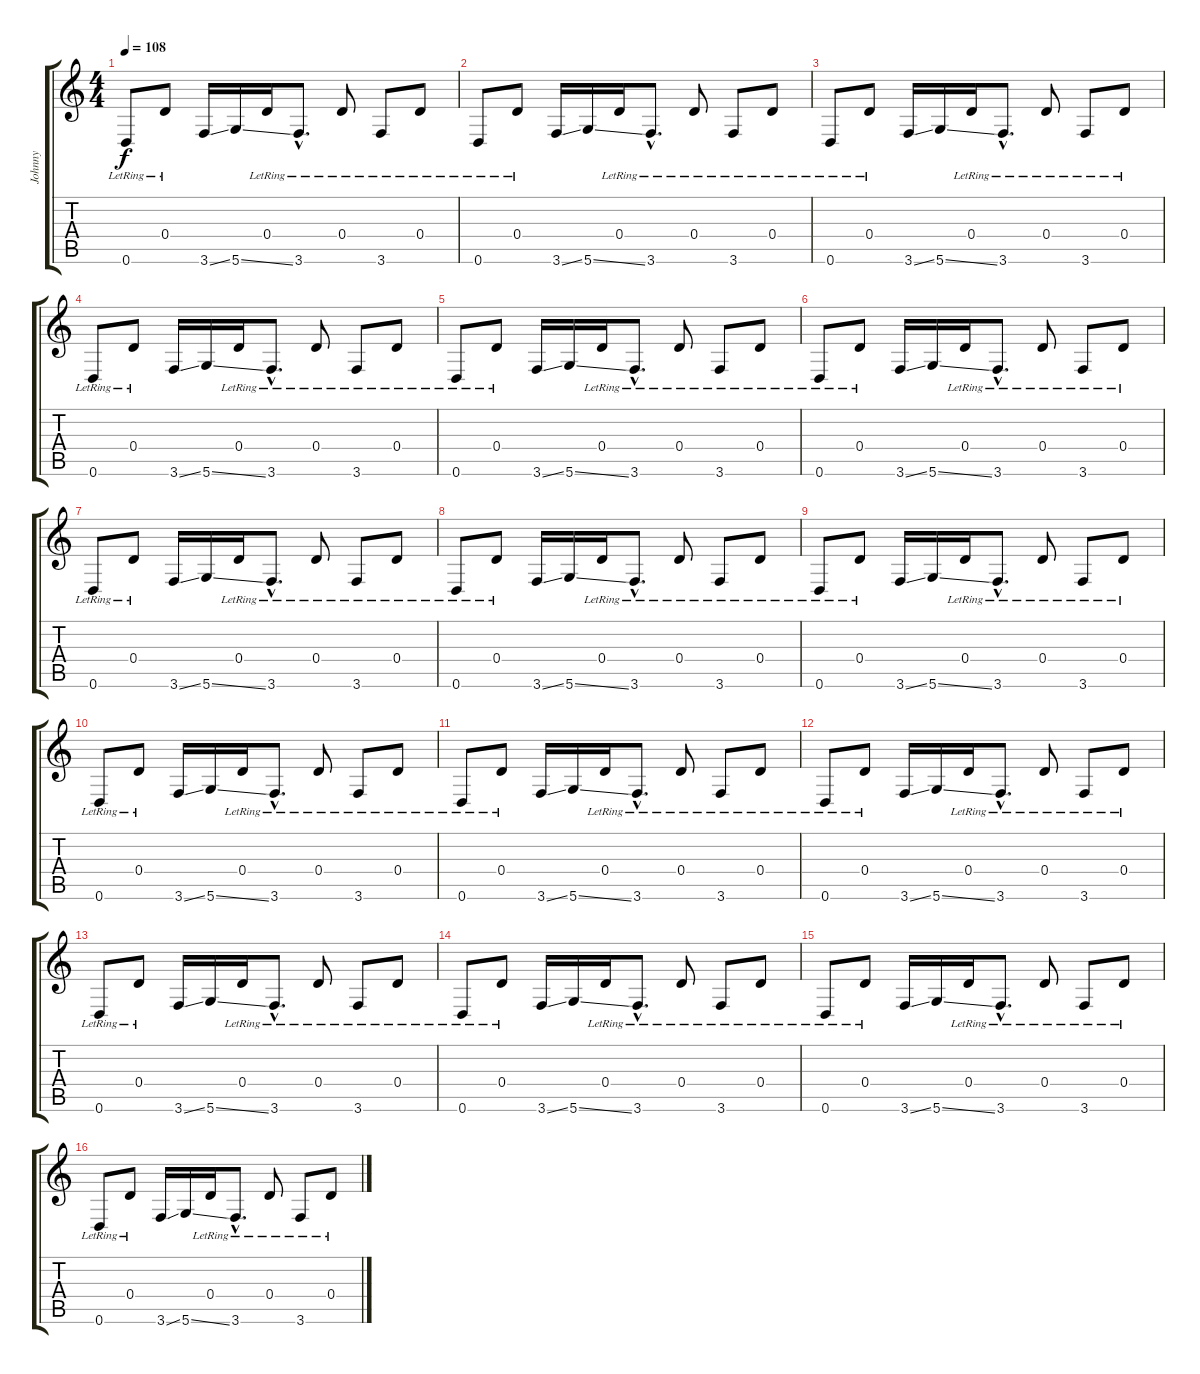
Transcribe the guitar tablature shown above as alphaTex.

\track ("Johnny" "Johnny") {instrument electricguitarclean}
\staff {score tabs}
\tuning (E4 B3 G3 D3 A2 D2) {hide}
\ts (4 4)
\tempo 108
\clef g2
\ks c
0.6{lr}.8{dy f} 0.4{lr}.8 3.6{ss}.16 5.6{ss}.16 0.4{lr}.16 3.6{hac lr}.8{d} 0.4{lr}.8 3.6{lr}.8 0.4{lr}.8 |
0.6{lr}.8 0.4{lr}.8 3.6{ss}.16 5.6{ss}.16 0.4{lr}.16 3.6{hac lr}.8{d} 0.4{lr}.8 3.6{lr}.8 0.4{lr}.8 |
0.6{lr}.8 0.4{lr}.8 3.6{ss}.16 5.6{ss}.16 0.4{lr}.16 3.6{hac lr}.8{d} 0.4{lr}.8 3.6{lr}.8 0.4{lr}.8 |
0.6{lr}.8 0.4{lr}.8 3.6{ss}.16 5.6{ss}.16 0.4{lr}.16 3.6{hac lr}.8{d} 0.4{lr}.8 3.6{lr}.8 0.4{lr}.8 |
0.6{lr}.8 0.4{lr}.8 3.6{ss}.16 5.6{ss}.16 0.4{lr}.16 3.6{hac lr}.8{d} 0.4{lr}.8 3.6{lr}.8 0.4{lr}.8 |
0.6{lr}.8 0.4{lr}.8 3.6{ss}.16 5.6{ss}.16 0.4{lr}.16 3.6{hac lr}.8{d} 0.4{lr}.8 3.6{lr}.8 0.4{lr}.8 |
0.6{lr}.8 0.4{lr}.8 3.6{ss}.16 5.6{ss}.16 0.4{lr}.16 3.6{hac lr}.8{d} 0.4{lr}.8 3.6{lr}.8 0.4{lr}.8 |
0.6{lr}.8 0.4{lr}.8 3.6{ss}.16 5.6{ss}.16 0.4{lr}.16 3.6{hac lr}.8{d} 0.4{lr}.8 3.6{lr}.8 0.4{lr}.8 |
0.6{lr}.8 0.4{lr}.8 3.6{ss}.16 5.6{ss}.16 0.4{lr}.16 3.6{hac lr}.8{d} 0.4{lr}.8 3.6{lr}.8 0.4{lr}.8 |
0.6{lr}.8 0.4{lr}.8 3.6{ss}.16 5.6{ss}.16 0.4{lr}.16 3.6{hac lr}.8{d} 0.4{lr}.8 3.6{lr}.8 0.4{lr}.8 |
0.6{lr}.8 0.4{lr}.8 3.6{ss}.16 5.6{ss}.16 0.4{lr}.16 3.6{hac lr}.8{d} 0.4{lr}.8 3.6{lr}.8 0.4{lr}.8 |
0.6{lr}.8 0.4{lr}.8 3.6{ss}.16 5.6{ss}.16 0.4{lr}.16 3.6{hac lr}.8{d} 0.4{lr}.8 3.6{lr}.8 0.4{lr}.8 |
0.6{lr}.8 0.4{lr}.8 3.6{ss}.16 5.6{ss}.16 0.4{lr}.16 3.6{hac lr}.8{d} 0.4{lr}.8 3.6{lr}.8 0.4{lr}.8 |
0.6{lr}.8 0.4{lr}.8 3.6{ss}.16 5.6{ss}.16 0.4{lr}.16 3.6{hac lr}.8{d} 0.4{lr}.8 3.6{lr}.8 0.4{lr}.8 |
0.6{lr}.8 0.4{lr}.8 3.6{ss}.16 5.6{ss}.16 0.4{lr}.16 3.6{hac lr}.8{d} 0.4{lr}.8 3.6{lr}.8 0.4{lr}.8 |
0.6{lr}.8 0.4{lr}.8 3.6{ss}.16 5.6{ss}.16 0.4{lr}.16 3.6{hac lr}.8{d} 0.4{lr}.8 3.6{lr}.8 0.4{lr}.8
